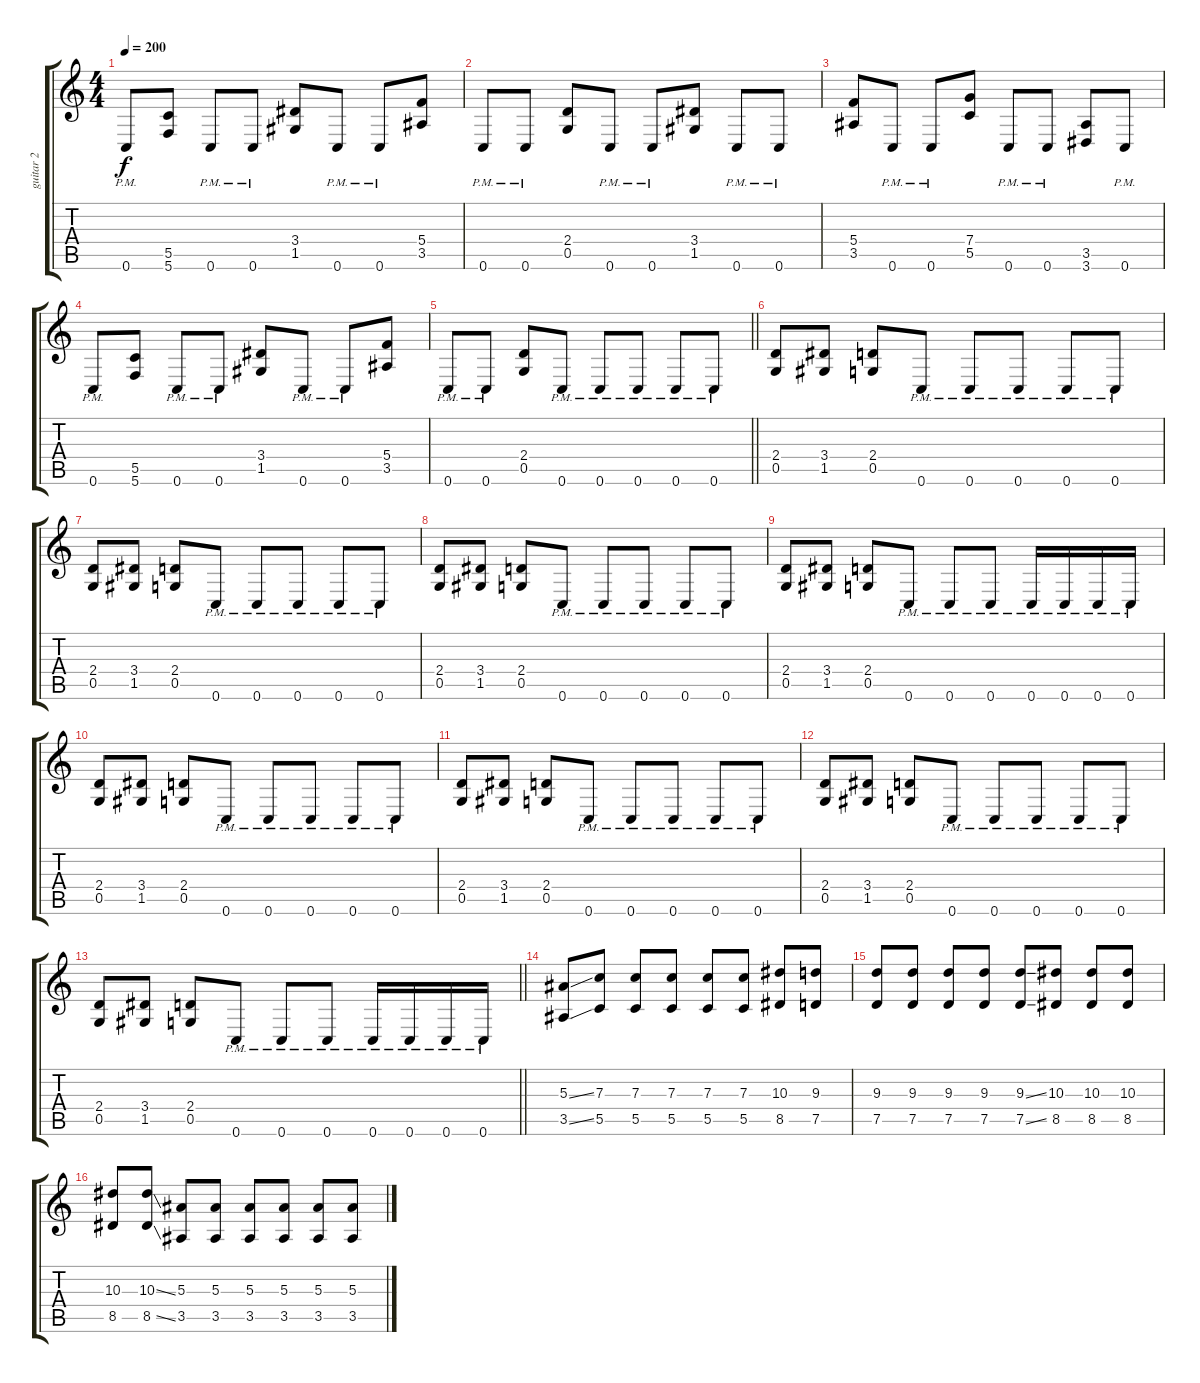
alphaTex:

\track ("guitar 2" "guitar 2") {instrument distortionguitar}
\staff {score tabs}
\tuning (D4 A3 F3 C3 G2 C2) {hide}
\ts (4 4)
\tempo 200
\clef g2
\ks c
0.6{pm}.8{dy f} (5.5 5.6).8 0.6{pm}.8 0.6{pm}.8 (3.4 1.5).8 0.6{pm}.8 0.6{pm}.8 (5.4 3.5).8 |
0.6{pm}.8 0.6{pm}.8 (2.4 0.5).8 0.6{pm}.8 0.6{pm}.8 (3.4 1.5).8 0.6{pm}.8 0.6{pm}.8 |
(5.4 3.5).8 0.6{pm}.8 0.6{pm}.8 (7.4 5.5).8 0.6{pm}.8 0.6{pm}.8 (3.5 3.6).8 0.6{pm}.8 |
0.6{pm}.8 (5.5 5.6).8 0.6{pm}.8 0.6{pm}.8 (3.4 1.5).8 0.6{pm}.8 0.6{pm}.8 (5.4 3.5).8 |
\barLineRight lightlight
0.6{pm}.8 0.6{pm}.8 (2.4 0.5).8 0.6{pm}.8 0.6{pm}.8 0.6{pm}.8 0.6{pm}.8 0.6{pm}.8 |
(2.4 0.5).8 (3.4 1.5).8 (2.4 0.5).8 0.6{pm}.8 0.6{pm}.8 0.6{pm}.8 0.6{pm}.8 0.6{pm}.8 |
(2.4 0.5).8 (3.4 1.5).8 (2.4 0.5).8 0.6{pm}.8 0.6{pm}.8 0.6{pm}.8 0.6{pm}.8 0.6{pm}.8 |
(2.4 0.5).8 (3.4 1.5).8 (2.4 0.5).8 0.6{pm}.8 0.6{pm}.8 0.6{pm}.8 0.6{pm}.8 0.6{pm}.8 |
(2.4 0.5).8 (3.4 1.5).8 (2.4 0.5).8 0.6{pm}.8 0.6{pm}.8 0.6{pm}.8 0.6{pm}.16 0.6{pm}.16 0.6{pm}.16 0.6{pm}.16 |
(2.4 0.5).8 (3.4 1.5).8 (2.4 0.5).8 0.6{pm}.8 0.6{pm}.8 0.6{pm}.8 0.6{pm}.8 0.6{pm}.8 |
(2.4 0.5).8 (3.4 1.5).8 (2.4 0.5).8 0.6{pm}.8 0.6{pm}.8 0.6{pm}.8 0.6{pm}.8 0.6{pm}.8 |
(2.4 0.5).8 (3.4 1.5).8 (2.4 0.5).8 0.6{pm}.8 0.6{pm}.8 0.6{pm}.8 0.6{pm}.8 0.6{pm}.8 |
\barLineRight lightlight
(2.4 0.5).8 (3.4 1.5).8 (2.4 0.5).8 0.6{pm}.8 0.6{pm}.8 0.6{pm}.8 0.6{pm}.16 0.6{pm}.16 0.6{pm}.16 0.6{pm}.16 |
(5.3{ss} 3.5{ss}).8 (7.3 5.5).8 (7.3 5.5).8 (7.3 5.5).8 (7.3 5.5).8 (7.3 5.5).8 (10.3 8.5).8 (9.3 7.5).8 |
(9.3 7.5).8 (9.3 7.5).8 (9.3 7.5).8 (9.3 7.5).8 (9.3{ss} 7.5{ss}).8 (10.3 8.5).8 (10.3 8.5).8 (10.3 8.5).8 |
(10.3 8.5).8 (10.3{ss} 8.5{ss}).8 (5.3 3.5).8 (5.3 3.5).8 (5.3 3.5).8 (5.3 3.5).8 (5.3 3.5).8 (5.3 3.5).8
